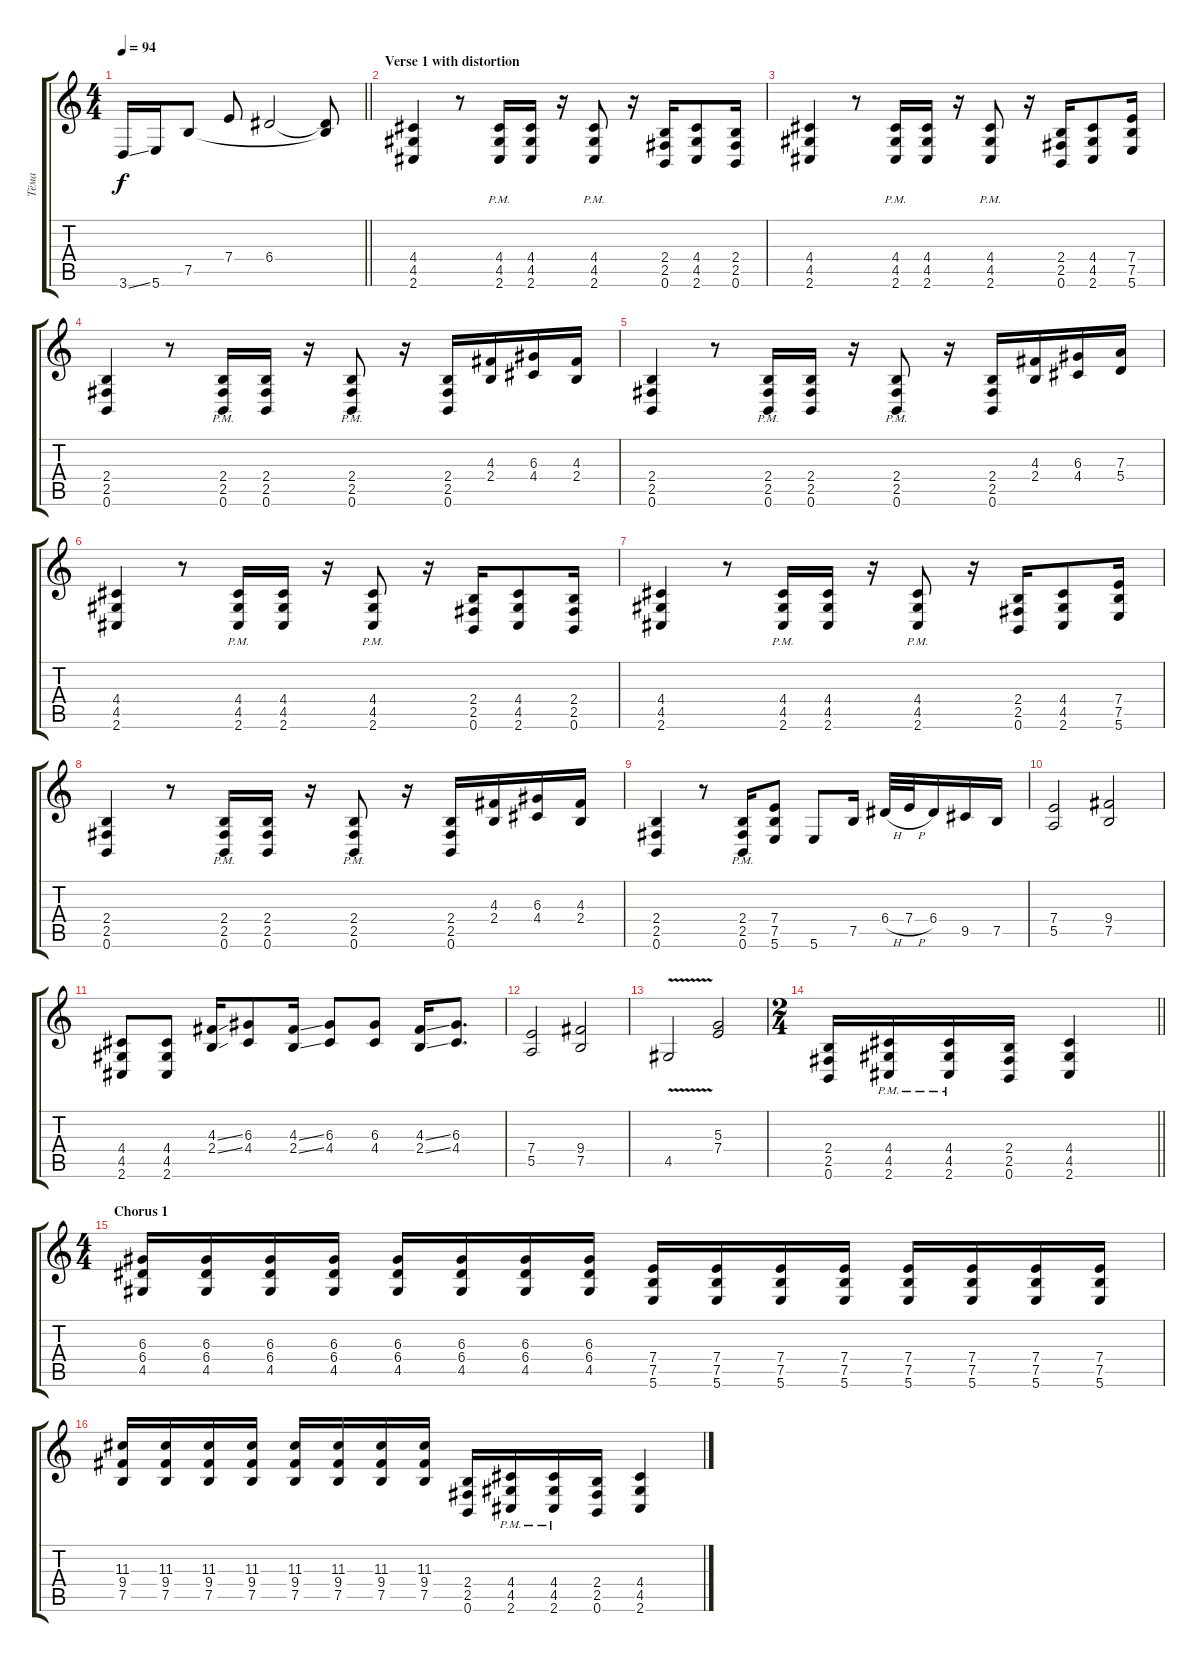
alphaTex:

\track ("Тёма" "Тёма") {instrument distortionguitar}
\staff {score tabs}
\tuning (B3 Gb3 D3 A2 E2 B1) {hide}
\ts (4 4)
\tempo 94
\clef g2
\barLineRight lightlight
\ks c
3.6{ss}.16{dy f} 5.6.16 7.5.8 7.4.8 6.4.2 (6.4{t} 7.5{t}).8 |
\section ("" "Verse 1 with distortion")
(4.4 4.5 2.6).4{instrument distortionguitar} r.8 (4.4{pm} 4.5{pm} 2.6{pm}).16 (4.4 4.5 2.6).16 r.16 (4.4{pm} 4.5{pm} 2.6{pm}).8 r.16 (2.4 2.5 0.6).16 (4.4 4.5 2.6).8 (2.4 2.5 0.6).16 |
(4.4 4.5 2.6).4 r.8 (4.4{pm} 4.5{pm} 2.6{pm}).16 (4.4 4.5 2.6).16 r.16 (4.4{pm} 4.5{pm} 2.6{pm}).8 r.16 (2.4 2.5 0.6).16 (4.4 4.5 2.6).8 (7.4 7.5 5.6).16 |
(2.4 2.5 0.6).4 r.8 (2.4{pm} 2.5{pm} 0.6{pm}).16 (2.4 2.5 0.6).16 r.16 (2.4{pm} 2.5{pm} 0.6{pm}).8 r.16 (2.4 2.5 0.6).16 (4.3 2.4).16 (6.3 4.4).16 (4.3 2.4).16 |
(2.4 2.5 0.6).4 r.8 (2.4{pm} 2.5{pm} 0.6{pm}).16 (2.4 2.5 0.6).16 r.16 (2.4{pm} 2.5{pm} 0.6{pm}).8 r.16 (2.4 2.5 0.6).16 (4.3 2.4).16 (6.3 4.4).16 (7.3 5.4).16 |
(4.4 4.5 2.6).4 r.8 (4.4{pm} 4.5{pm} 2.6{pm}).16 (4.4 4.5 2.6).16 r.16 (4.4{pm} 4.5{pm} 2.6{pm}).8 r.16 (2.4 2.5 0.6).16 (4.4 4.5 2.6).8 (2.4 2.5 0.6).16 |
(4.4 4.5 2.6).4 r.8 (4.4{pm} 4.5{pm} 2.6{pm}).16 (4.4 4.5 2.6).16 r.16 (4.4{pm} 4.5{pm} 2.6{pm}).8 r.16 (2.4 2.5 0.6).16 (4.4 4.5 2.6).8 (7.4 7.5 5.6).16 |
(2.4 2.5 0.6).4 r.8 (2.4{pm} 2.5{pm} 0.6{pm}).16 (2.4 2.5 0.6).16 r.16 (2.4{pm} 2.5{pm} 0.6{pm}).8 r.16 (2.4 2.5 0.6).16 (4.3 2.4).16 (6.3 4.4).16 (4.3 2.4).16 |
(2.4 2.5 0.6).4 r.8 (2.4{pm} 2.5{pm} 0.6{pm}).16 (7.4 7.5 5.6).8 5.6.8 7.5.16 6.4{h}.32 7.4{h}.32 6.4.16 9.5.16 7.5.16 |
(7.4 5.5).2 (9.4 7.5).2 |
(4.4 4.5 2.6).8 (4.4 4.5 2.6).8 (4.3{ss} 2.4{ss}).16 (6.3 4.4).8 (4.3{ss} 2.4{ss}).16 (6.3 4.4).8 (6.3 4.4).8 (4.3{ss} 2.4{ss}).16 (6.3 4.4).8{d} |
(7.4 5.5).2 (9.4 7.5).2 |
4.5{v}.2 (5.3 7.4).2 |
\ts (2 4)
\barLineRight lightlight
(2.4 2.5 0.6).16 (4.4{pm} 4.5{pm} 2.6{pm}).16 (4.4{pm} 4.5{pm} 2.6{pm}).16 (2.4 2.5 0.6).16 (4.4 4.5 2.6).4 |
\ts (4 4)
\section ("" "Chorus 1")
(6.3 6.4 4.5).16 (6.3 6.4 4.5).16 (6.3 6.4 4.5).16 (6.3 6.4 4.5).16 (6.3 6.4 4.5).16 (6.3 6.4 4.5).16 (6.3 6.4 4.5).16 (6.3 6.4 4.5).16 (7.4 7.5 5.6).16 (7.4 7.5 5.6).16 (7.4 7.5 5.6).16 (7.4 7.5 5.6).16 (7.4 7.5 5.6).16 (7.4 7.5 5.6).16 (7.4 7.5 5.6).16 (7.4 7.5 5.6).16 |
(11.3 9.4 7.5).16 (11.3 9.4 7.5).16 (11.3 9.4 7.5).16 (11.3 9.4 7.5).16 (11.3 9.4 7.5).16 (11.3 9.4 7.5).16 (11.3 9.4 7.5).16 (11.3 9.4 7.5).16 (2.4 2.5 0.6).16 (4.4{pm} 4.5{pm} 2.6{pm}).16 (4.4{pm} 4.5{pm} 2.6{pm}).16 (2.4 2.5 0.6).16 (4.4 4.5 2.6).4
